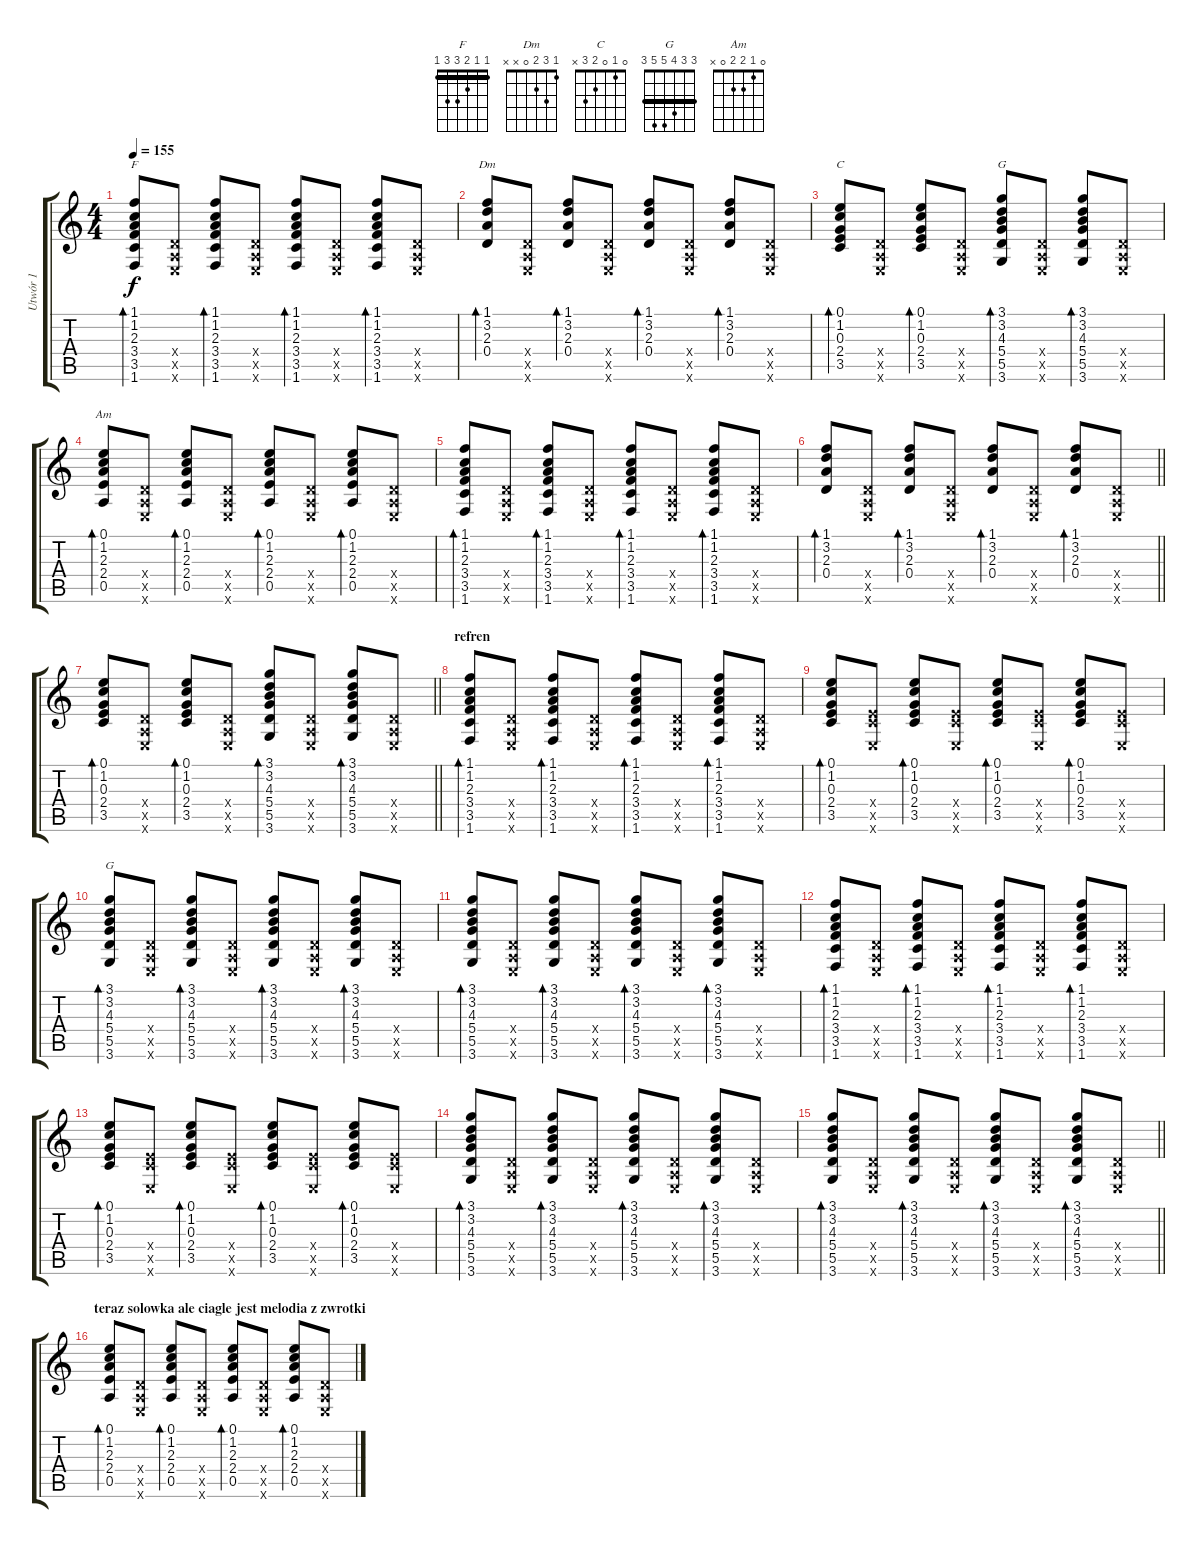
\track ("Utwór 1" "Utwór 1") {instrument electricguitarclean}
\staff {score tabs}
\tuning (E4 B3 G3 D3 A2 E2) {hide}
\chord ("F" 1 1 2 3 3 1) {barre 1}
\chord ("Dm" 1 3 2 0 x x)
\chord ("C" 0 1 0 2 3 x)
\chord ("G" x 3 4 5 5 3) {barre 3}
\chord ("Am" 0 1 2 2 0 x)
\chord ("G" 3 3 4 5 5 3) {barre 3}
\ts (4 4)
\tempo 155
\clef g2
\ks c
(1.1 1.2 2.3 3.4 3.5 1.6).8{bd 30 ch "F" dy f} (0.4{x} 0.5{x} 0.6{x}).8 (1.1 1.2 2.3 3.4 3.5 1.6).8{bd 30} (0.4{x} 0.5{x} 0.6{x}).8 (1.1 1.2 2.3 3.4 3.5 1.6).8{bd 30} (0.4{x} 0.5{x} 0.6{x}).8 (1.1 1.2 2.3 3.4 3.5 1.6).8{bd 30} (0.4{x} 0.5{x} 0.6{x}).8 |
(1.1 3.2 2.3 0.4).8{bd 30 ch "Dm"} (0.4{x} 0.5{x} 0.6{x}).8 (1.1 3.2 2.3 0.4).8{bd 30} (0.4{x} 0.5{x} 0.6{x}).8 (1.1 3.2 2.3 0.4).8{bd 30} (0.4{x} 0.5{x} 0.6{x}).8 (1.1 3.2 2.3 0.4).8{bd 30} (0.4{x} 0.5{x} 0.6{x}).8 |
(0.1 1.2 0.3 2.4 3.5).8{bd 30 ch "C"} (0.4{x} 0.5{x} 0.6{x}).8 (0.1 1.2 0.3 2.4 3.5).8{bd 30} (0.4{x} 0.5{x} 0.6{x}).8 (3.1 3.2 4.3 5.4 5.5 3.6).8{bd 30 ch "G"} (0.4{x} 0.5{x} 0.6{x}).8 (3.1 3.2 4.3 5.4 5.5 3.6).8{bd 30} (0.4{x} 0.5{x} 0.6{x}).8 |
(0.1 1.2 2.3 2.4 0.5).8{bd 30 ch "Am"} (0.4{x} 0.5{x} 0.6{x}).8 (0.1 1.2 2.3 2.4 0.5).8{bd 30} (0.4{x} 0.5{x} 0.6{x}).8 (0.1 1.2 2.3 2.4 0.5).8{bd 30} (0.4{x} 0.5{x} 0.6{x}).8 (0.1 1.2 2.3 2.4 0.5).8{bd 30} (0.4{x} 0.5{x} 0.6{x}).8 |
(1.1 1.2 2.3 3.4 3.5 1.6).8{bd 30} (0.4{x} 0.5{x} 0.6{x}).8 (1.1 1.2 2.3 3.4 3.5 1.6).8{bd 30} (0.4{x} 0.5{x} 0.6{x}).8 (1.1 1.2 2.3 3.4 3.5 1.6).8{bd 30} (0.4{x} 0.5{x} 0.6{x}).8 (1.1 1.2 2.3 3.4 3.5 1.6).8{bd 30} (0.4{x} 0.5{x} 0.6{x}).8 |
\barLineRight lightlight
(1.1 3.2 2.3 0.4).8{bd 30} (0.4{x} 0.5{x} 0.6{x}).8 (1.1 3.2 2.3 0.4).8{bd 30} (0.4{x} 0.5{x} 0.6{x}).8 (1.1 3.2 2.3 0.4).8{bd 30} (0.4{x} 0.5{x} 0.6{x}).8 (1.1 3.2 2.3 0.4).8{bd 30} (0.4{x} 0.5{x} 0.6{x}).8 |
\barLineRight lightlight
(0.1 1.2 0.3 2.4 3.5).8{bd 30} (0.4{x} 0.5{x} 0.6{x}).8 (0.1 1.2 0.3 2.4 3.5).8{bd 30} (0.4{x} 0.5{x} 0.6{x}).8 (3.1 3.2 4.3 5.4 5.5 3.6).8{bd 30} (0.4{x} 0.5{x} 0.6{x}).8 (3.1 3.2 4.3 5.4 5.5 3.6).8{bd 30} (0.4{x} 0.5{x} 0.6{x}).8 |
\section ("" "refren")
(1.1 1.2 2.3 3.4 3.5 1.6).8{bd 30} (0.4{x} 0.5{x} 0.6{x}).8 (1.1 1.2 2.3 3.4 3.5 1.6).8{bd 30} (0.4{x} 0.5{x} 0.6{x}).8 (1.1 1.2 2.3 3.4 3.5 1.6).8{bd 30} (0.4{x} 0.5{x} 0.6{x}).8 (1.1 1.2 2.3 3.4 3.5 1.6).8{bd 30} (0.4{x} 0.5{x} 0.6{x}).8 |
(0.1 1.2 0.3 2.4 3.5).8{bd 30} (2.4{x} 3.5{x} 0.6{x}).8 (0.1 1.2 0.3 2.4 3.5).8{bd 30} (2.4{x} 3.5{x} 0.6{x}).8 (0.1 1.2 0.3 2.4 3.5).8{bd 30} (2.4{x} 3.5{x} 0.6{x}).8 (0.1 1.2 0.3 2.4 3.5).8{bd 30} (2.4{x} 3.5{x} 0.6{x}).8 |
(3.1 3.2 4.3 5.4 5.5 3.6).8{bd 30 ch "G"} (0.4{x} 0.5{x} 0.6{x}).8 (3.1 3.2 4.3 5.4 5.5 3.6).8{bd 30} (0.4{x} 0.5{x} 0.6{x}).8 (3.1 3.2 4.3 5.4 5.5 3.6).8{bd 30} (0.4{x} 0.5{x} 0.6{x}).8 (3.1 3.2 4.3 5.4 5.5 3.6).8{bd 30} (0.4{x} 0.5{x} 0.6{x}).8 |
(3.1 3.2 4.3 5.4 5.5 3.6).8{bd 30} (0.4{x} 0.5{x} 0.6{x}).8 (3.1 3.2 4.3 5.4 5.5 3.6).8{bd 30} (0.4{x} 0.5{x} 0.6{x}).8 (3.1 3.2 4.3 5.4 5.5 3.6).8{bd 30} (0.4{x} 0.5{x} 0.6{x}).8 (3.1 3.2 4.3 5.4 5.5 3.6).8{bd 30} (0.4{x} 0.5{x} 0.6{x}).8 |
(1.1 1.2 2.3 3.4 3.5 1.6).8{bd 30} (0.4{x} 0.5{x} 0.6{x}).8 (1.1 1.2 2.3 3.4 3.5 1.6).8{bd 30} (0.4{x} 0.5{x} 0.6{x}).8 (1.1 1.2 2.3 3.4 3.5 1.6).8{bd 30} (0.4{x} 0.5{x} 0.6{x}).8 (1.1 1.2 2.3 3.4 3.5 1.6).8{bd 30} (0.4{x} 0.5{x} 0.6{x}).8 |
(0.1 1.2 0.3 2.4 3.5).8{bd 30} (2.4{x} 3.5{x} 0.6{x}).8 (0.1 1.2 0.3 2.4 3.5).8{bd 30} (2.4{x} 3.5{x} 0.6{x}).8 (0.1 1.2 0.3 2.4 3.5).8{bd 30} (2.4{x} 3.5{x} 0.6{x}).8 (0.1 1.2 0.3 2.4 3.5).8{bd 30} (2.4{x} 3.5{x} 0.6{x}).8 |
(3.1 3.2 4.3 5.4 5.5 3.6).8{bd 30} (0.4{x} 0.5{x} 0.6{x}).8 (3.1 3.2 4.3 5.4 5.5 3.6).8{bd 30} (0.4{x} 0.5{x} 0.6{x}).8 (3.1 3.2 4.3 5.4 5.5 3.6).8{bd 30} (0.4{x} 0.5{x} 0.6{x}).8 (3.1 3.2 4.3 5.4 5.5 3.6).8{bd 30} (0.4{x} 0.5{x} 0.6{x}).8 |
\barLineRight lightlight
(3.1 3.2 4.3 5.4 5.5 3.6).8{bd 30} (0.4{x} 0.5{x} 0.6{x}).8 (3.1 3.2 4.3 5.4 5.5 3.6).8{bd 30} (0.4{x} 0.5{x} 0.6{x}).8 (3.1 3.2 4.3 5.4 5.5 3.6).8{bd 30} (0.4{x} 0.5{x} 0.6{x}).8 (3.1 3.2 4.3 5.4 5.5 3.6).8{bd 30} (0.4{x} 0.5{x} 0.6{x}).8 |
\section ("" "teraz solowka ale ciagle jest melodia z zwrotki")
(0.1 1.2 2.3 2.4 0.5).8{bd 30} (0.4{x} 0.5{x} 0.6{x}).8 (0.1 1.2 2.3 2.4 0.5).8{bd 30} (0.4{x} 0.5{x} 0.6{x}).8 (0.1 1.2 2.3 2.4 0.5).8{bd 30} (0.4{x} 0.5{x} 0.6{x}).8 (0.1 1.2 2.3 2.4 0.5).8{bd 30} (0.4{x} 0.5{x} 0.6{x}).8
